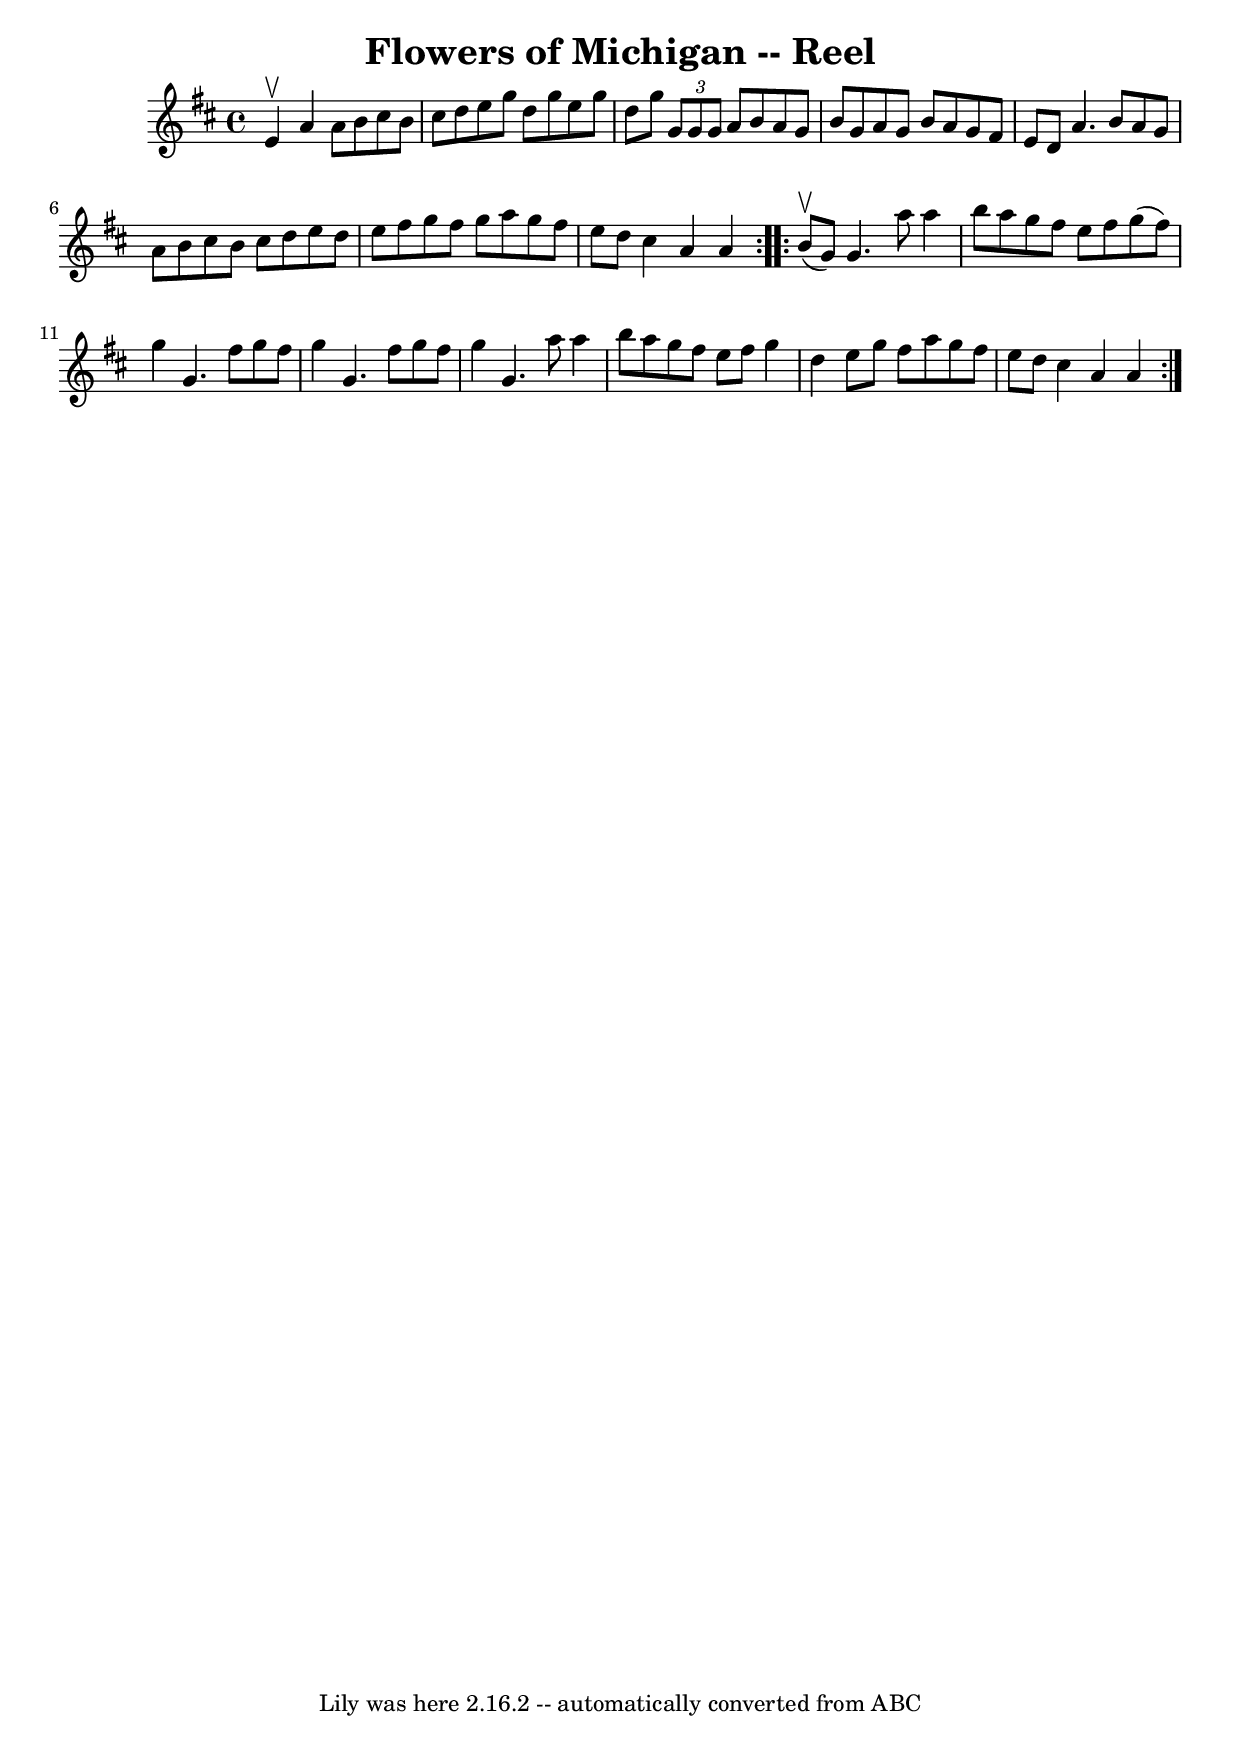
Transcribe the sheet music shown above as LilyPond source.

\version "2.16.2"
\include "Mammoth.ily"
\header {
  %% book = "Ryan's Mammoth Collection"
  crossRefNumber = "1"
  footnotes = "\\\\390"
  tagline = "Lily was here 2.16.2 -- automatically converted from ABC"
  title = "Flowers of Michigan -- Reel"

}
voicedefault =  {



  \repeat volta 2 {

    \time 4/4 
    \key a \mixolydian
    e'4^\upbow |
    a'4 a'8 b'8    
    cis''8 b'8 cis''8 d''8    |
    e''8 g''8 d''8 g''8    
    e''8 g''8 d''8 g''8    |
    \times 2/3 { g'8 g'8 g'8  
	       }  
    a'8 b'8 a'8 g'8 b'8 g'8    |
    a'8 g'8 b'8 a'8  
    g'8 fis'8 e'8 d'8    |
    a'4. b'8 a'8 g'8 a'8   
    b'8    |
    cis''8 b'8 cis''8 d''8 e''8 d''8 e''8    
    fis''8    |
    g''8 fis''8 g''8 a''8 g''8 fis''8 e''8   
    d''8    |
    cis''4 a'4 a'4  
  }     
  \repeat volta 2 {
    b'8 ^\upbow(g'8) |
    g'4. a''8 a''4 b''8 a''8    
    |
    g''8 fis''8 e''8 fis''8 g''8 (fis''8) g''4    
    |
    g'4. fis''8 g''8 fis''8 g''4    |
    g'4.    
    fis''8 g''8 fis''8 g''4    |
    g'4. a''8 a''4 b''8   
    a''8    |
    g''8 fis''8 e''8 fis''8 g''4 d''4    
    |
    e''8 g''8 fis''8 a''8 g''8 fis''8 e''8 d''8    
    |
    cis''4 a'4 a'4  
  }   

}

\score{
  <<

    \context Staff="default"
    {
      \voicedefault 
      
    }

  >>
  \layout {
    
  }
  \midi {
  }

}
